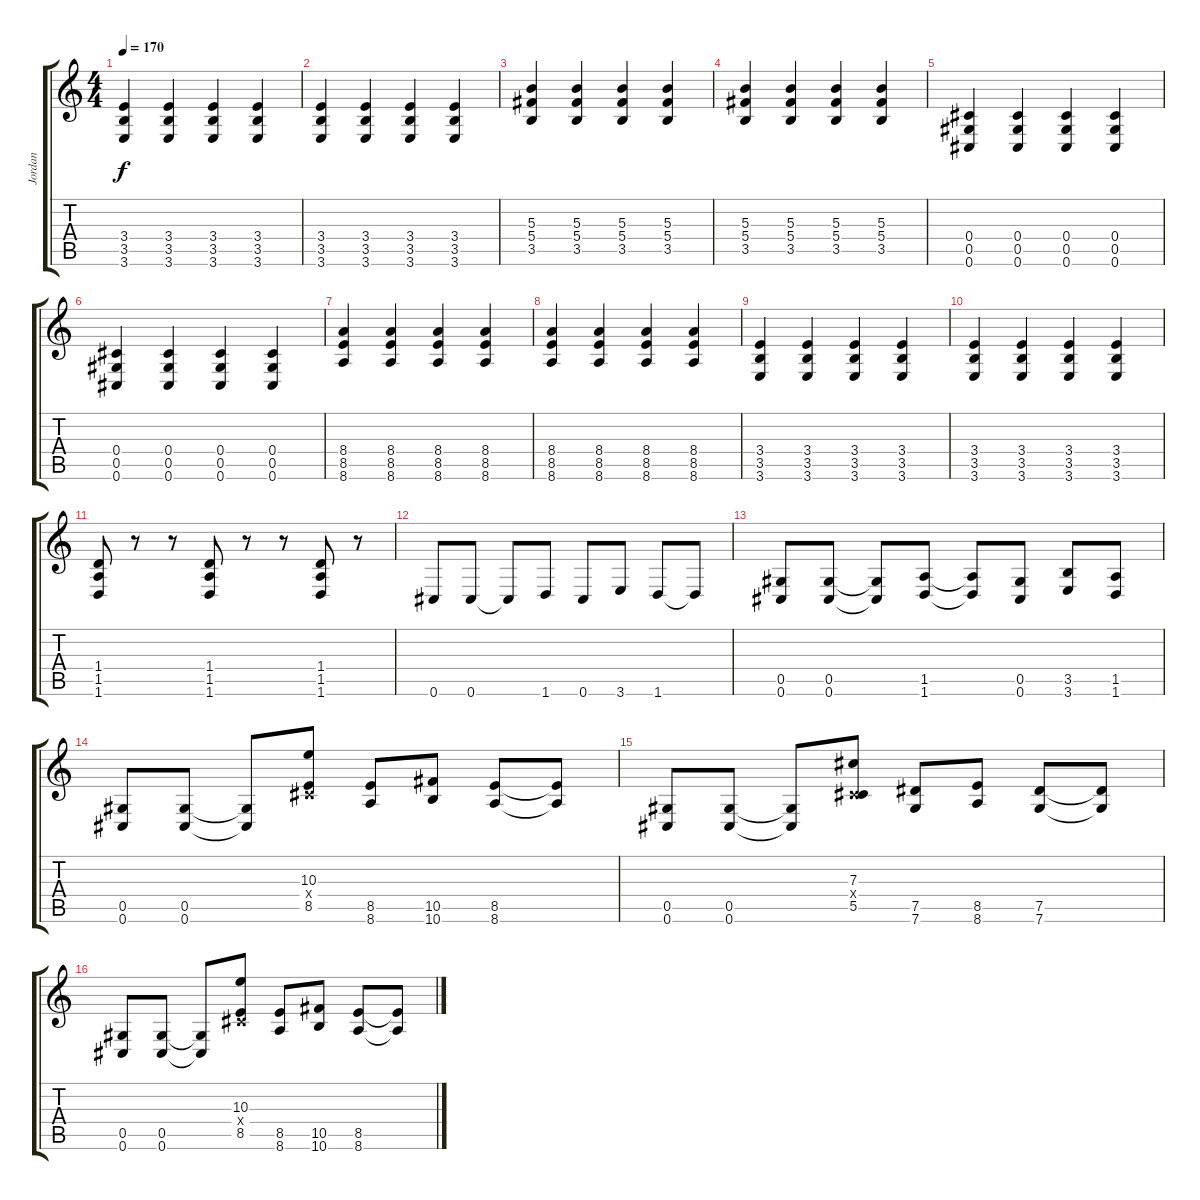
\track ("Jordan" "Jordan") {instrument distortionguitar}
\staff {score tabs}
\tuning (Eb4 Bb3 Gb3 Db3 Ab2 Db2) {hide}
\ts (4 4)
\tempo 170
\clef g2
\ks c
(3.4 3.5 3.6).4{dy f} (3.4 3.5 3.6).4 (3.4 3.5 3.6).4 (3.4 3.5 3.6).4 |
(3.4 3.5 3.6).4 (3.4 3.5 3.6).4 (3.4 3.5 3.6).4 (3.4 3.5 3.6).4 |
(5.3 5.4 3.5).4 (5.3 5.4 3.5).4 (5.3 5.4 3.5).4 (5.3 5.4 3.5).4 |
(5.3 5.4 3.5).4 (5.3 5.4 3.5).4 (5.3 5.4 3.5).4 (5.3 5.4 3.5).4 |
(0.4 0.5 0.6).4 (0.4 0.5 0.6).4 (0.4 0.5 0.6).4 (0.4 0.5 0.6).4 |
(0.4 0.5 0.6).4 (0.4 0.5 0.6).4 (0.4 0.5 0.6).4 (0.4 0.5 0.6).4 |
(8.4 8.5 8.6).4 (8.4 8.5 8.6).4 (8.4 8.5 8.6).4 (8.4 8.5 8.6).4 |
(8.4 8.5 8.6).4 (8.4 8.5 8.6).4 (8.4 8.5 8.6).4 (8.4 8.5 8.6).4 |
(3.4 3.5 3.6).4 (3.4 3.5 3.6).4 (3.4 3.5 3.6).4 (3.4 3.5 3.6).4 |
(3.4 3.5 3.6).4 (3.4 3.5 3.6).4 (3.4 3.5 3.6).4 (3.4 3.5 3.6).4 |
(1.4 1.5 1.6).8 r.8 r.8 (1.4 1.5 1.6).8 r.8 r.8 (1.4 1.5 1.6).8 r.8 |
0.6.8 0.6.8 0.6{t}.8 1.6.8 0.6.8 3.6.8 1.6.8 1.6{t}.8 |
(0.5 0.6).8 (0.5 0.6).8 (0.5{t} 0.6{t}).8 (1.5 1.6).8 (1.5{t} 1.6{t}).8 (0.5 0.6).8 (3.5 3.6).8 (1.5 1.6).8 |
(0.5 0.6).8 (0.5 0.6).8 (0.5{t} 0.6{t}).8 (10.3 0.4{x} 8.5).8 (8.5 8.6).8 (10.5 10.6).8 (8.5 8.6).8 (8.5{t} 8.6{t}).8 |
(0.5 0.6).8 (0.5 0.6).8 (0.5{t} 0.6{t}).8 (7.3 0.4{x} 5.5).8 (7.5 7.6).8 (8.5 8.6).8 (7.5 7.6).8 (7.5{t} 7.6{t}).8 |
(0.5 0.6).8 (0.5 0.6).8 (0.5{t} 0.6{t}).8 (10.3 0.4{x} 8.5).8 (8.5 8.6).8 (10.5 10.6).8 (8.5 8.6).8 (8.5{t} 8.6{t}).8
